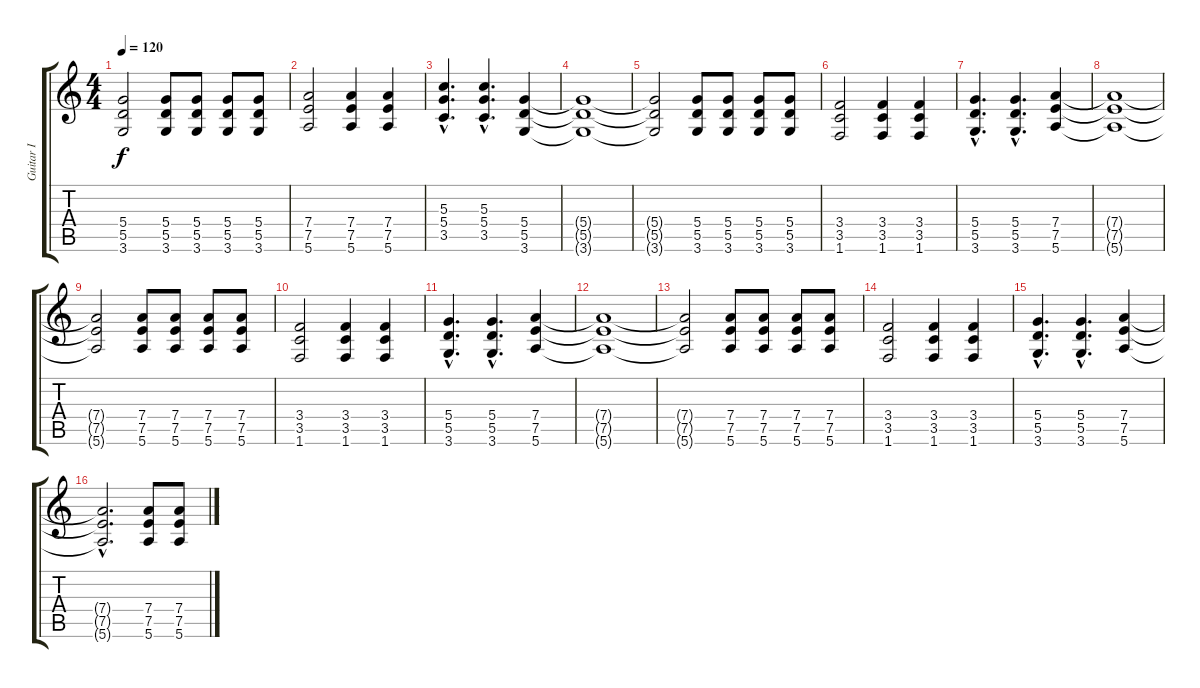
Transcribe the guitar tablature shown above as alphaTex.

\track ("Guitar I" "Guitar I") {instrument acousticguitarnylon}
\staff {score tabs}
\tuning (E4 B3 G3 D3 A2 E2) {hide}
\ts (4 4)
\tempo 120
\clef g2
\ks c
(5.4{t} 5.5{t} 3.6{t}).2{dy f} (5.4 5.5 3.6).8 (5.4 5.5 3.6).8 (5.4 5.5 3.6).8 (5.4 5.5 3.6).8 |
(7.4 7.5 5.6).2 (7.4 7.5 5.6).4 (7.4 7.5 5.6).4 |
(5.3{hac} 5.4{hac} 3.5{hac}).4{d} (5.3{hac} 5.4{hac} 3.5{hac}).4{d} (5.4 5.5 3.6).4 |
(5.4{t} 5.5{t} 3.6{t}).1 |
(5.4{t} 5.5{t} 3.6{t}).2 (5.4 5.5 3.6).8 (5.4 5.5 3.6).8 (5.4 5.5 3.6).8 (5.4 5.5 3.6).8 |
(3.4 3.5 1.6).2 (3.4 3.5 1.6).4 (3.4 3.5 1.6).4 |
(5.4{hac} 5.5{hac} 3.6{hac}).4{d} (5.4{hac} 5.5{hac} 3.6{hac}).4{d} (7.4 7.5 5.6).4 |
(7.4{t} 7.5{t} 5.6{t}).1 |
(7.4{t} 7.5{t} 5.6{t}).2 (7.4 7.5 5.6).8 (7.4 7.5 5.6).8 (7.4 7.5 5.6).8 (7.4 7.5 5.6).8 |
(3.4 3.5 1.6).2 (3.4 3.5 1.6).4 (3.4 3.5 1.6).4 |
(5.4{hac} 5.5{hac} 3.6{hac}).4{d} (5.4{hac} 5.5{hac} 3.6{hac}).4{d} (7.4 7.5 5.6).4 |
(7.4{t} 7.5{t} 5.6{t}).1 |
(7.4{t} 7.5{t} 5.6{t}).2 (7.4 7.5 5.6).8 (7.4 7.5 5.6).8 (7.4 7.5 5.6).8 (7.4 7.5 5.6).8 |
(3.4 3.5 1.6).2 (3.4 3.5 1.6).4 (3.4 3.5 1.6).4 |
(5.4{hac} 5.5{hac} 3.6{hac}).4{d} (5.4{hac} 5.5{hac} 3.6{hac}).4{d} (7.4 7.5 5.6).4 |
(7.4{hac t} 7.5{hac t} 5.6{hac t}).2{d} (7.4 7.5 5.6).8 (7.4 7.5 5.6).8
